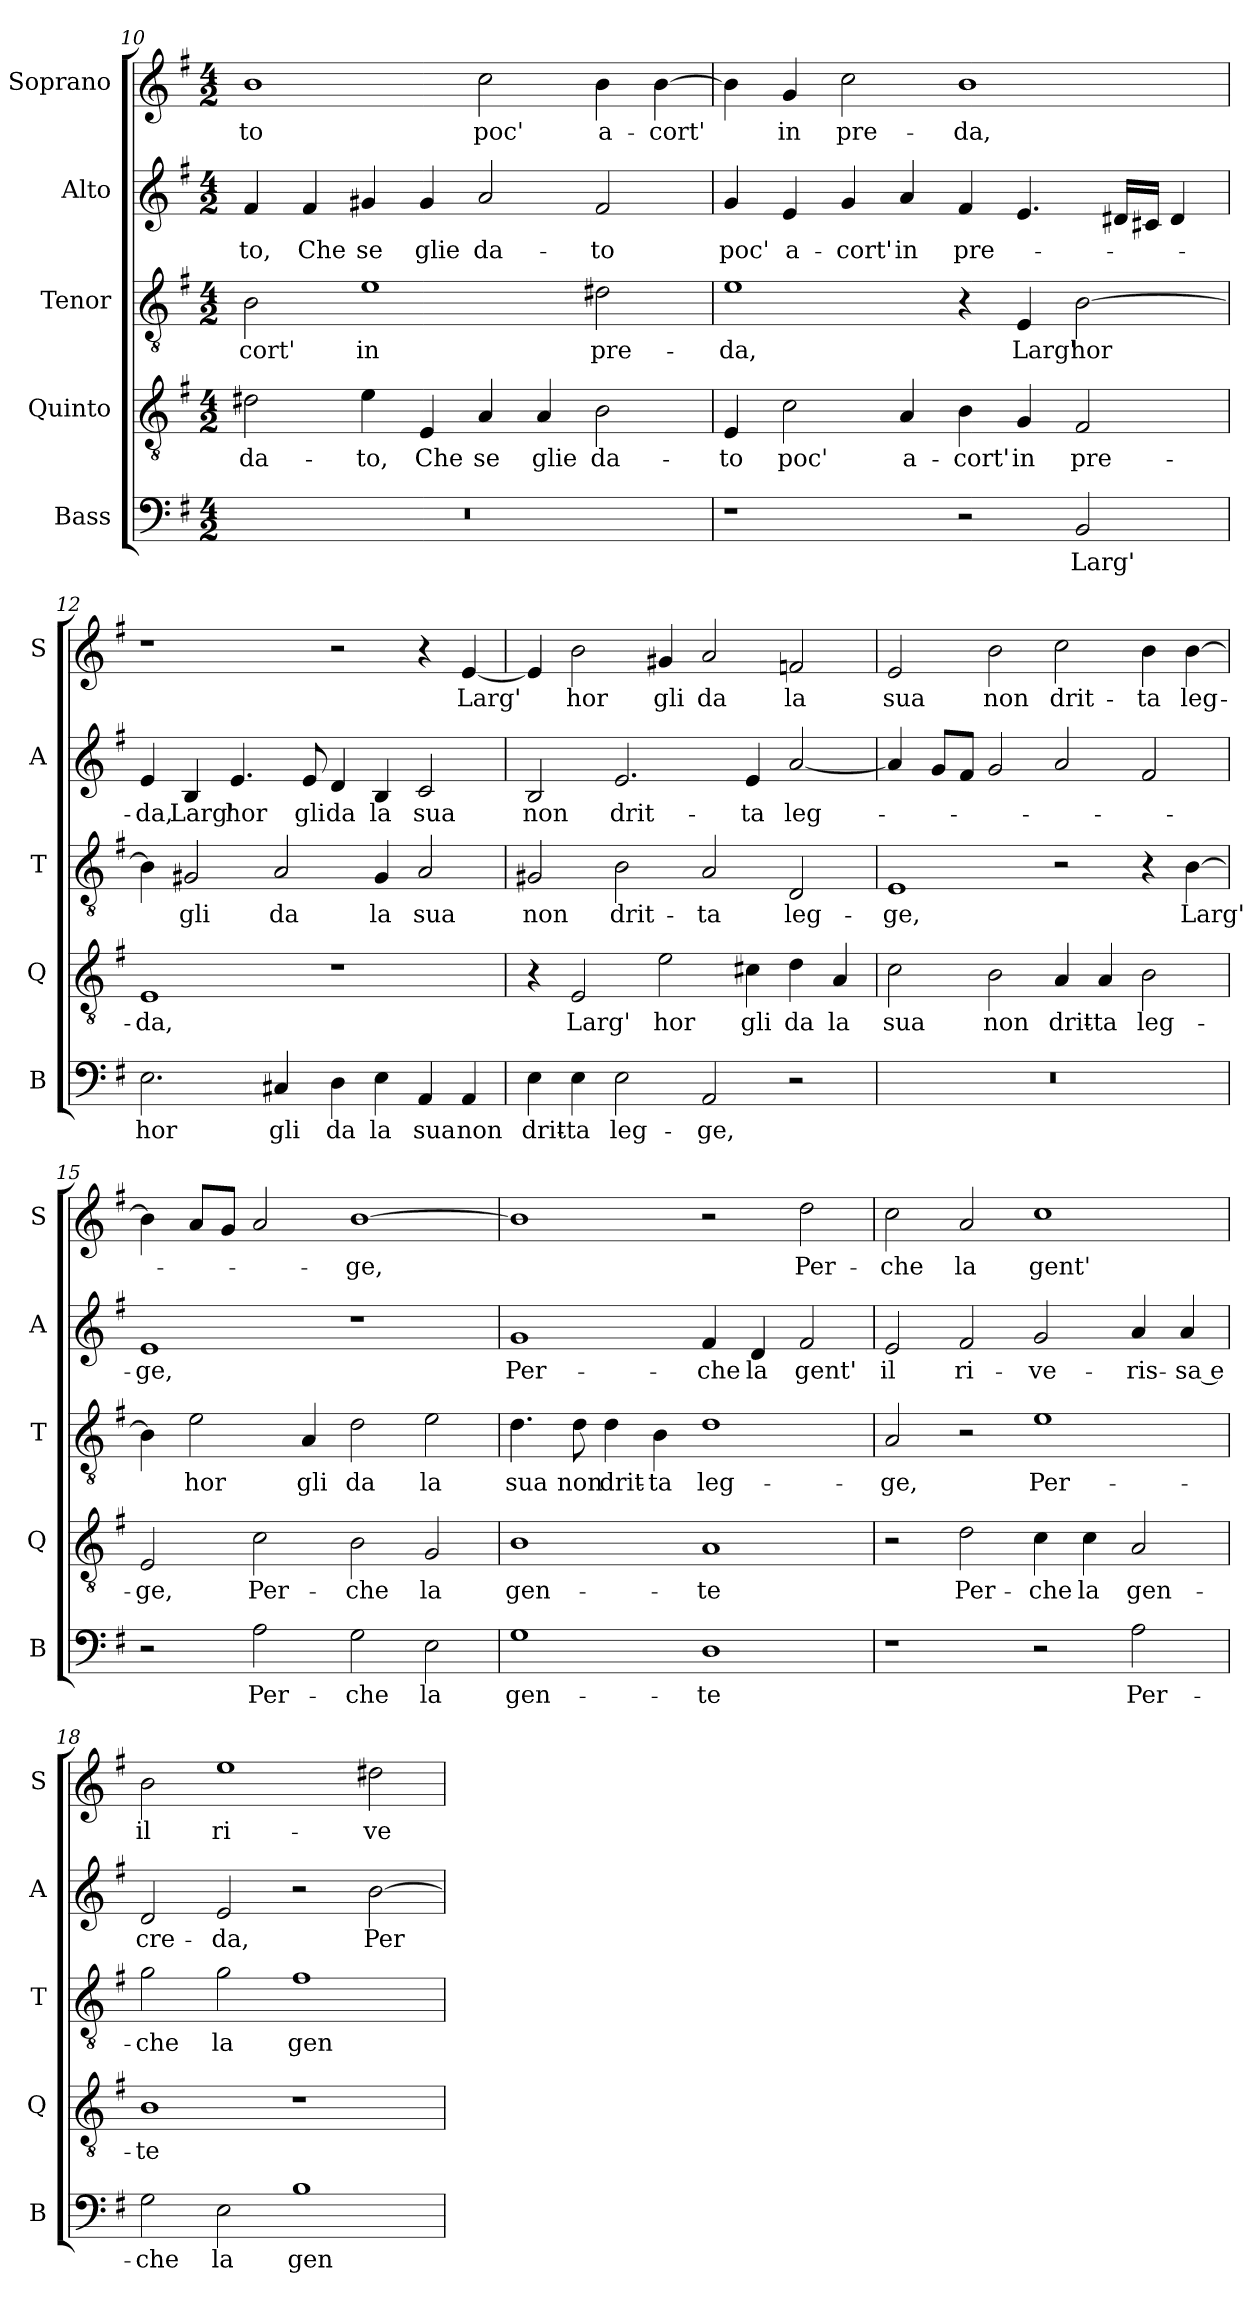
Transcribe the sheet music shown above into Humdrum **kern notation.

**kern	**text	**kern	**text	**kern	**text	**kern	**text	**kern	**text
*part5	*part5	*part4	*part4	*part3	*part3	*part2	*part2	*part1	*part1
*staff5	*staff5	*staff4	*staff4	*staff3	*staff3	*staff2	*staff2	*staff1	*staff1
*I"Bass	*	*I"Quinto	*	*I"Tenor	*	*I"Alto	*	*I"Soprano	*
*I'B	*	*I'Q	*	*I'T	*	*I'A	*	*I'S	*
*clefF4	*	*clefGv2	*	*clefGv2	*	*clefG2	*	*clefG2	*
*k[f#]	*	*k[f#]	*	*k[f#]	*	*k[f#]	*	*k[f#]	*
*G:	*	*G:	*	*G:	*	*G:	*	*G:	*
*M4/2	*	*M4/2	*	*M4/2	*	*M4/2	*	*M4/2	*
=10	=10	=10	=10	=10	=10	=10	=10	=10	=10
!	!	!	!LO:LY:b	!	!LO:LY:b	!	!LO:LY:b	!	!LO:LY:b
0r	.	2d#X\	da-	2B\	-cort'	4f#/	-to,	1b	-to
!	!	!	!	!	!	!	!LO:LY:b	!	!
.	.	.	.	.	.	4f#/	Che	.	.
!	!	!	!LO:LY:b	!	!LO:LY:b	!	!LO:LY:b	!	!
.	.	4e\	-to,	1e	in	4g#X/	se	.	.
!	!	!	!LO:LY:b	!	!	!	!LO:LY:b	!	!
.	.	4E/	Che	.	.	4g#/	glie	.	.
!	!	!	!LO:LY:b	!	!	!	!LO:LY:b	!	!LO:LY:b
.	.	4A/	se	.	.	2a/	da-	2cc\	poc'
!	!	!	!LO:LY:b	!	!	!	!	!	!
.	.	4A/	glie	.	.	.	.	.	.
!	!	!	!LO:LY:b	!	!LO:LY:b	!	!LO:LY:b	!	!LO:LY:b
.	.	2B\	da-	2d#X\	pre-	2f#/	-to	4b\	a-
!	!	!	!	!	!	!	!	!	!LO:LY:b
.	.	.	.	.	.	.	.	[4b\	-cort'
!!LO:LB:g=z
=11	=11	=11	=11	=11	=11	=11	=11	=11	=11
!	!	!	!LO:LY:b	!	!LO:LY:b	!	!LO:LY:b	!	!
1r	.	4E/	-to	1e	-da,	4g/	poc'	4b\]	.
!	!	!	!LO:LY:b	!	!	!	!LO:LY:b	!	!LO:LY:b
.	.	2c\	poc'	.	.	4e/	a-	4g/	in
!	!	!	!	!	!	!	!LO:LY:b	!	!LO:LY:b
.	.	.	.	.	.	4g/	-cort'	2cc\	pre-
!	!	!	!LO:LY:b	!	!	!	!LO:LY:b	!	!
.	.	4A/	a-	.	.	4a/	in	.	.
!	!	!	!LO:LY:b	!	!	!	!LO:LY:b	!	!LO:LY:b
2r	.	4B\	-cort'	4r	.	4f#/	pre-	1b	-da,
!	!	!	!LO:LY:b	!	!LO:LY:b	!	!	!	!
.	.	4G/	in	4E/	Larg'	4.e/	.	.	.
!	!LO:LY:b	!	!LO:LY:b	!	!LO:LY:b	!	!	!	!
2BB/	Larg'	2F#/	pre-	[2B\	hor	.	.	.	.
.	.	.	.	.	.	16d#X/LL	.	.	.
.	.	.	.	.	.	16c#X/JJ	.	.	.
.	.	.	.	.	.	4d#/	.	.	.
=12	=12	=12	=12	=12	=12	=12	=12	=12	=12
!	!LO:LY:b	!	!LO:LY:b	!	!	!	!LO:LY:b	!	!
2.E\	hor	1E	-da,	4B\]	.	4e/	-da,	1r	.
!	!	!	!	!	!LO:LY:b	!	!LO:LY:b	!	!
.	.	.	.	2G#X/	gli	4B/	Larg'	.	.
!	!	!	!	!	!	!	!LO:LY:b	!	!
.	.	.	.	.	.	4.e/	hor	.	.
!	!LO:LY:b	!	!	!	!LO:LY:b	!	!	!	!
4C#X/	gli	.	.	2A/	da	.	.	.	.
!	!	!	!	!	!	!	!LO:LY:b	!	!
.	.	.	.	.	.	8e/	gli	.	.
!	!LO:LY:b	!	!	!	!	!	!LO:LY:b	!	!
4D\	da	1r	.	.	.	4d/	da	2r	.
!	!LO:LY:b	!	!	!	!LO:LY:b	!	!LO:LY:b	!	!
4E\	la	.	.	4G#/	la	4B/	la	.	.
!	!LO:LY:b	!	!	!	!LO:LY:b	!	!LO:LY:b	!	!
4AA/	sua	.	.	2A/	sua	2c/	sua	4r	.
!	!LO:LY:b	!	!	!	!	!	!	!	!LO:LY:b
4AA/	non	.	.	.	.	.	.	[4e/	Larg'
=13	=13	=13	=13	=13	=13	=13	=13	=13	=13
!	!LO:LY:b	!	!	!	!LO:LY:b	!	!LO:LY:b	!	!
4E\	drit-	4r	.	2G#X/	non	2B/	non	4e/]	.
!	!LO:LY:b	!	!LO:LY:b	!	!	!	!	!	!LO:LY:b
4E\	-ta	2E/	Larg'	.	.	.	.	2b\	hor
!	!LO:LY:b	!	!	!	!LO:LY:b	!	!LO:LY:b	!	!
2E\	leg-	.	.	2B\	drit-	2.e/	drit-	.	.
!	!	!	!LO:LY:b	!	!	!	!	!	!LO:LY:b
.	.	2e\	hor	.	.	.	.	4g#X/	gli
!	!LO:LY:b	!	!	!	!LO:LY:b	!	!	!	!LO:LY:b
2AA/	-ge,	.	.	2A/	-ta	.	.	2a/	da
!	!	!	!LO:LY:b	!	!	!	!LO:LY:b	!	!
.	.	4c#X\	gli	.	.	4e/	-ta	.	.
!	!	!	!LO:LY:b	!	!LO:LY:b	!	!LO:LY:b	!	!LO:LY:b
2r	.	4d\	da	2D/	leg-	[2a/	leg-	2fn/	la
!	!	!	!LO:LY:b	!	!	!	!	!	!
.	.	4A/	la	.	.	.	.	.	.
!!LO:LB:g=z
=14	=14	=14	=14	=14	=14	=14	=14	=14	=14
!	!	!	!LO:LY:b	!	!LO:LY:b	!	!	!	!LO:LY:b
0r	.	2c\	sua	1E	-ge,	4a/]	.	2e/	sua
.	.	.	.	.	.	8g/L	.	.	.
.	.	.	.	.	.	8f#/J	.	.	.
!	!	!	!LO:LY:b	!	!	!	!	!	!LO:LY:b
.	.	2B\	non	.	.	2g/	.	2b\	non
!	!	!	!LO:LY:b	!	!	!	!	!	!LO:LY:b
.	.	4A/	drit-	2r	.	2a/	.	2cc\	drit-
!	!	!	!LO:LY:b	!	!	!	!	!	!
.	.	4A/	-ta	.	.	.	.	.	.
!	!	!	!LO:LY:b	!	!	!	!	!	!LO:LY:b
.	.	2B\	leg-	4r	.	2f#/	.	4b\	-ta
!	!	!	!	!	!LO:LY:b	!	!	!	!LO:LY:b
.	.	.	.	[4B\	Larg'	.	.	[4b\	leg-
=15	=15	=15	=15	=15	=15	=15	=15	=15	=15
!	!	!	!LO:LY:b	!	!	!	!LO:LY:b	!	!
2r	.	2E/	-ge,	4B\]	.	1e	-ge,	4b\]	.
!	!	!	!	!	!LO:LY:b	!	!	!	!
.	.	.	.	2e\	hor	.	.	8a/L	.
.	.	.	.	.	.	.	.	8g/J	.
!	!LO:LY:b	!	!LO:LY:b	!	!	!	!	!	!
2A\	Per-	2c\	Per-	.	.	.	.	2a/	.
!	!	!	!	!	!LO:LY:b	!	!	!	!
.	.	.	.	4A/	gli	.	.	.	.
!	!LO:LY:b	!	!LO:LY:b	!	!LO:LY:b	!	!	!	!LO:LY:b
2G\	-che	2B\	-che	2d\	da	1r	.	[1b	-ge,
!	!LO:LY:b	!	!LO:LY:b	!	!LO:LY:b	!	!	!	!
2E\	la	2G/	la	2e\	la	.	.	.	.
=16	=16	=16	=16	=16	=16	=16	=16	=16	=16
!	!LO:LY:b	!	!LO:LY:b	!	!LO:LY:b	!	!LO:LY:b	!	!
1G	gen-	1B	gen-	4.d\	sua	1g	Per-	1b]	.
!	!	!	!	!	!LO:LY:b	!	!	!	!
.	.	.	.	8d\	non	.	.	.	.
!	!	!	!	!	!LO:LY:b	!	!	!	!
.	.	.	.	4d\	drit-	.	.	.	.
!	!	!	!	!	!LO:LY:b	!	!	!	!
.	.	.	.	4B\	-ta	.	.	.	.
!	!LO:LY:b	!	!LO:LY:b	!	!LO:LY:b	!	!LO:LY:b	!	!
1D	-te	1A	-te	1d	leg-	4f#/	-che	2r	.
!	!	!	!	!	!	!	!LO:LY:b	!	!
.	.	.	.	.	.	4d/	la	.	.
!	!	!	!	!	!	!	!LO:LY:b	!	!LO:LY:b
.	.	.	.	.	.	2f#/	gent'	2dd\	Per-
!!LO:PB:g=z
=17	=17	=17	=17	=17	=17	=17	=17	=17	=17
!	!	!	!	!	!LO:LY:b	!	!LO:LY:b	!	!LO:LY:b
1r	.	2r	.	2A/	-ge,	2e/	il	2cc\	-che
!	!	!	!LO:LY:b	!	!	!	!LO:LY:b	!	!LO:LY:b
.	.	2d\	Per-	2r	.	2f#/	ri-	2a/	la
!	!	!	!LO:LY:b	!	!LO:LY:b	!	!LO:LY:b	!	!LO:LY:b
2r	.	4c\	-che	1e	Per-	2g/	-ve-	1cc	gent'
!	!	!	!LO:LY:b	!	!	!	!	!	!
.	.	4c\	la	.	.	.	.	.	.
!	!LO:LY:b	!	!LO:LY:b	!	!	!	!LO:LY:b	!	!
2A\	Per-	2A/	gen-	.	.	4a/	-ris-	.	.
!	!	!	!	!	!	!	!LO:LY:b	!	!
.	.	.	.	.	.	4a/	-sa e	.	.
=18	=18	=18	=18	=18	=18	=18	=18	=18	=18
!	!LO:LY:b	!	!LO:LY:b	!	!LO:LY:b	!	!LO:LY:b	!	!LO:LY:b
2G\	-che	1B	-te	2g\	-che	2d/	cre-	2b\	il
!	!LO:LY:b	!	!	!	!LO:LY:b	!	!LO:LY:b	!	!LO:LY:b
2E\	la	.	.	2g\	la	2e/	-da,	1ee	ri-
!	!LO:LY:b	!	!	!	!LO:LY:b	!	!	!	!
1B	gen-	1r	.	1f#	gen-	2r	.	.	.
!	!	!	!	!	!	!	!LO:LY:b	!	!LO:LY:b
.	.	.	.	.	.	[2b\	Per-	2dd#X\	-ve-
=	=	=	=	=	=	=	=	=	=
*-	*-	*-	*-	*-	*-	*-	*-	*-	*-
